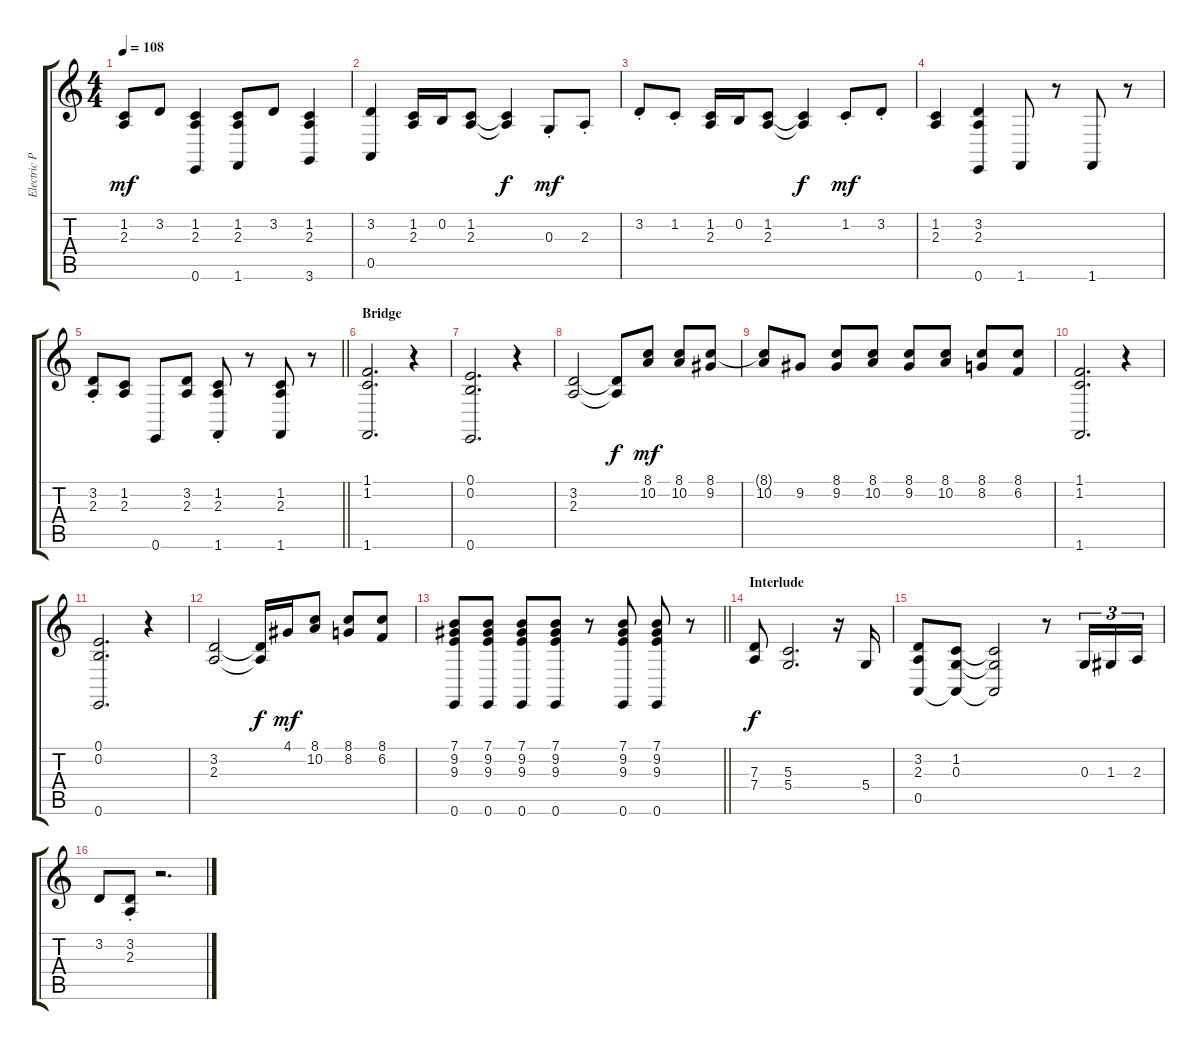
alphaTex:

\track ("Electric Piano (McLagan)" "Electric P") {instrument electricpiano2}
\staff {score tabs}
\tuning (E4 B3 G3 D3 A2 E2) {hide}
\ts (4 4)
\tempo 108
\clef g2
\ks c
(1.2 2.3).8{dy mf} 3.2.8 (1.2 2.3 0.6).4 (1.2 2.3 1.6).8 3.2.8 (1.2 2.3 3.6).4 |
(3.2 0.5).4 (1.2 2.3).16 0.2.16 (1.2 2.3).8 (1.2{t} 2.3{t}).4{dy f} 0.3{st}.8{dy mf} 2.3{st}.8 |
3.2{st}.8 1.2{st}.8 (1.2 2.3).16 0.2.16 (1.2 2.3).8 (1.2{t} 2.3{t}).4{dy f} 1.2{st}.8{dy mf} 3.2{st}.8 |
(1.2 2.3).4 (3.2 2.3 0.6).4 1.6.8 r.8 1.6.8 r.8 |
\barLineRight lightlight
(3.2{st} 2.3{st}).8 (1.2 2.3).8 0.6.8 (3.2 2.3).8 (1.2{st} 2.3{st} 1.6{st}).8 r.8 (1.2 2.3 1.6).8 r.8 |
\section ("" "Bridge")
(1.1 1.2 1.6).2{d} r.4 |
(0.1 0.2 0.6).2{d} r.4 |
(3.2 2.3).2 (3.2{t} 2.3{t}).8{dy f} (8.1 10.2).8{dy mf} (8.1 10.2).8 (8.1 9.2).8 |
(8.1{t} 10.2).8 9.2.8 (8.1 9.2).8 (8.1 10.2).8 (8.1 9.2).8 (8.1 10.2).8 (8.1 8.2).8 (8.1 6.2).8 |
(1.1 1.2 1.6).2{d} r.4 |
(0.1 0.2 0.6).2{d} r.4 |
(3.2 2.3).2 (3.2{t} 2.3{t}).16{dy f} 4.1.16{dy mf} (8.1 10.2).8 (8.1 8.2).8 (8.1 6.2).8 |
\barLineRight lightlight
(7.1 9.2 9.3 0.6).8 (7.1 9.2 9.3 0.6).8 (7.1 9.2 9.3 0.6).8 (7.1 9.2 9.3 0.6).8 r.8 (7.1 9.2 9.3 0.6).8 (7.1 9.2 9.3 0.6).8 r.8 |
\section ("" "Interlude")
(7.3 7.4).8{dy f} (5.3 5.4).2{d} r.16 5.4.16 |
(3.2 2.3 0.5).8 (1.2 0.3 0.5{t}).8 (1.2{t} 0.3{t} 0.5{t}).2 r.8 0.3.16{tu (3 2)} 1.3.16{tu (3 2)} 2.3.16{tu (3 2)} |
3.2.8 (3.2{st} 2.3{st}).8 r.2{d}
